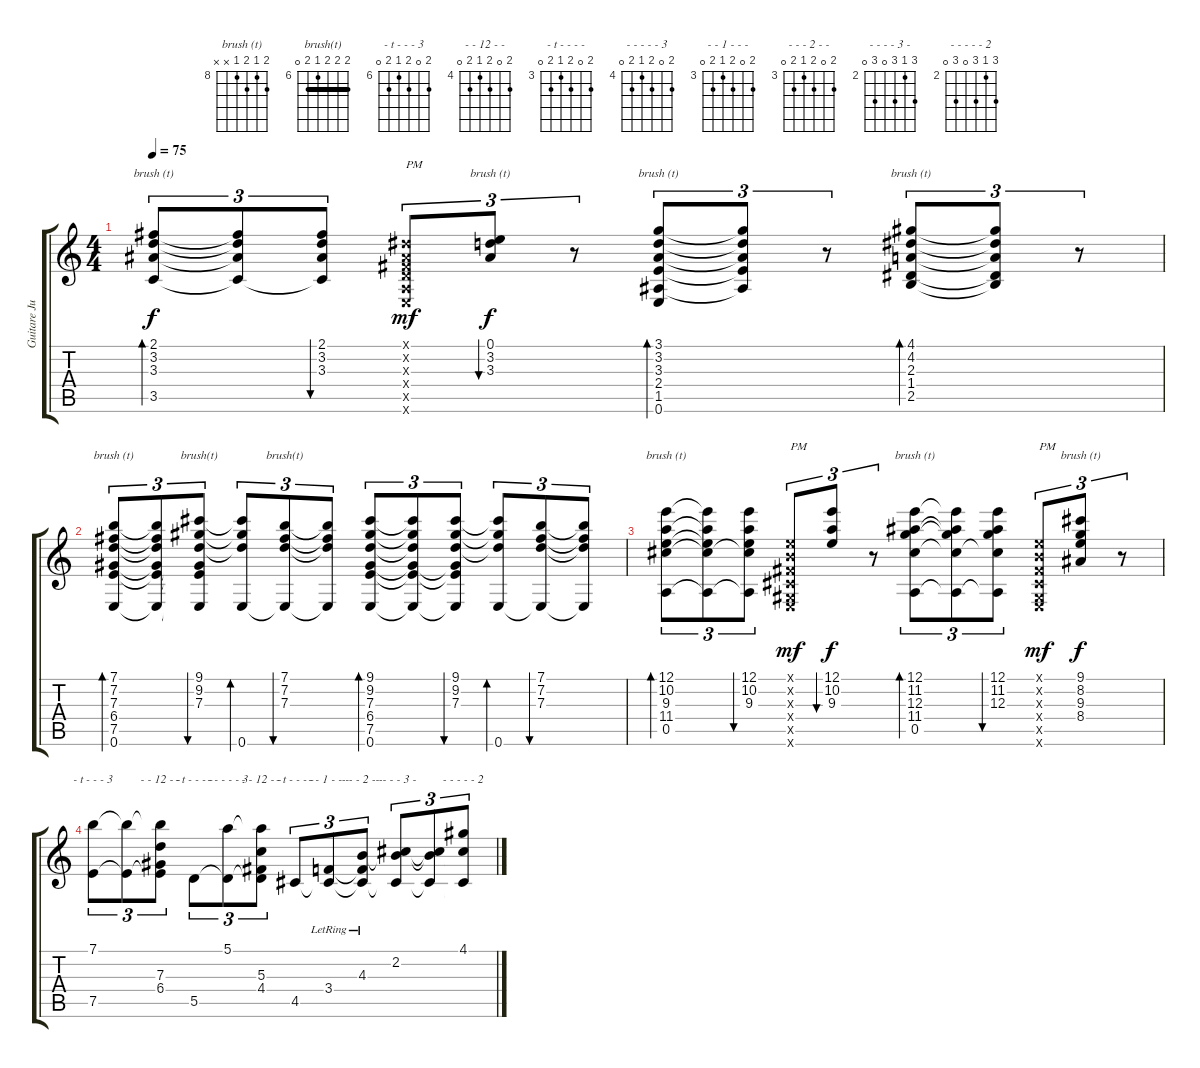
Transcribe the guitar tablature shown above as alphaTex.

\track ("Guitare Juillet 2000" "Guitare Ju") {instrument acousticguitarnylon}
\staff {score tabs}
\tuning (E4 B3 G3 D3 A2 E2) {hide}
\chord ("brush (t)" 2 3 3 x 3 x)
\chord ("brush (t)" 0 3 3 x 3 x)
\chord ("brush (t)" 3 3 3 2 1 0) {barre 3}
\chord ("brush (t)" 4 4 2 1 2 x) {barre 4}
\chord ("brush (t)" 7 7 7 6 7 0) {firstfret 6 barre 7}
\chord ("brush(t)" 9 9 7 6 7 0) {firstfret 6 barre 9}
\chord ("brush(t)" 7 7 7 6 7 0) {firstfret 6 barre 7}
\chord ("brush (t)" 12 10 9 11 0 x) {firstfret 9}
\chord ("brush (t)" 12 11 12 11 0 x) {firstfret 11}
\chord ("brush (t)" 9 8 9 8 x x) {firstfret 8}
\chord ("- t - - - 3" 7 0 7 6 7 0) {firstfret 6}
\chord ("- - 12 - -" 7 0 7 6 7 0) {firstfret 6}
\chord ("- t - - - -" 5 0 5 4 5 0) {firstfret 4}
\chord ("- - - - - 3" 5 0 5 4 5 0) {firstfret 4}
\chord ("- - 12 - -" 5 0 5 4 5 0) {firstfret 4}
\chord ("- t - - - -" 4 0 4 3 4 0) {firstfret 3}
\chord ("- - 1 - - -" 4 0 4 3 4 0) {firstfret 3}
\chord ("- - - 2 - -" 4 0 4 3 4 0) {firstfret 3}
\chord ("- - - - 3 -" 4 2 4 0 4 0) {firstfret 2}
\chord ("- - - - - 2" 4 2 4 0 4 0) {firstfret 2}
\ts (4 4)
\tempo 75
\clef g2
\ks c
(2.1 3.2 3.3 3.5).8{tu (3 2) bd 60 ch "brush (t)" dy f} (2.1{t} 3.2{t} 3.3{t} 3.5{t}).8{tu (3 2)} (2.1 3.2 3.3 3.5{t}).8{tu (3 2) bu 60} (-1.1{x} -1.2{x} -1.3{x} 0.4{x} 0.5{x} 0.6{x}).8{tu (3 2) txt "PM" dy mf} (0.1 3.2 3.3).8{tu (3 2) bu 60 ch "brush (t)" dy f} r.8{tu (3 2)} (3.1 3.2 3.3 2.4 1.5 0.6).8{tu (3 2) bd 30 ch "brush (t)"} (3.1{t} 3.2{t} 3.3{t} 2.4{t} 1.5{t}).8{tu (3 2)} r.8{tu (3 2)} (4.1 4.2 2.3 1.4 2.5).8{tu (3 2) bd 30 ch "brush (t)"} (4.1{t} 4.2{t} 2.3{t} 1.4{t} 2.5{t}).8{tu (3 2)} r.8{tu (3 2)} |
(7.1 7.2 7.3 6.4 7.5 0.6).8{tu (3 2) bd 240 ch "brush (t)"} (7.1{t} 7.2{t} 7.3{t} 6.4{t} 7.5{t} 0.6{t}).8{tu (3 2)} (9.1 9.2 7.3 6.4{t} 7.5{t} 0.6{t}).8{tu (3 2) bu 60 ch "brush(t)"} (9.1{t} 9.2{t} 7.3{t} 0.6).8{tu (3 2) bd 30} (7.1 7.2 7.3 0.6{t}).8{tu (3 2) bu 60 ch "brush(t)"} (7.1{t} 7.2{t} 7.3{t} 0.6{t}).8{tu (3 2)} (9.1 9.2 7.3 6.4 7.5 0.6).8{tu (3 2) bd 60} (9.1{t} 9.2{t} 7.3{t} 6.4{t} 7.5{t} 0.6{t}).8{tu (3 2)} (9.1 9.2 7.3 6.4{t} 7.5{t} 0.6{t}).8{tu (3 2) bu 60} (9.1{t} 9.2{t} 7.3{t} 0.6).8{tu (3 2) bd 30} (7.1 7.2 7.3 0.6{t}).8{tu (3 2) bu 60} (7.1{t} 7.2{t} 7.3{t} 0.6{t}).8{tu (3 2)} |
(12.1 10.2 9.3 11.4 0.5).8{tu (3 2) bd 60 ch "brush (t)"} (12.1{t} 10.2{t} 9.3{t} 11.4{t} 0.5{t}).8{tu (3 2)} (12.1 10.2 9.3 11.4{t} 0.5{t}).8{tu (3 2) bu 60} (0.1{x} 0.2{x} -1.3{x} -1.4{x} -1.5{x} 0.6{x}).8{tu (3 2) txt "PM" dy mf} (12.1 10.2 9.3).8{tu (3 2) bu 30 dy f} r.8{tu (3 2)} (12.1 11.2 12.3 11.4 0.5).8{tu (3 2) bd 60 ch "brush (t)"} (12.1{t} 11.2{t} 12.3{t} 11.4{t} 0.5{t}).8{tu (3 2)} (12.1 11.2 12.3 11.4{t} 0.5{t}).8{tu (3 2) bu 60} (0.1{x} 0.2{x} -1.3{x} -1.4{x} -1.5{x} 0.6{x}).8{tu (3 2) txt "PM" dy mf} (9.1 8.2 9.3 8.4).8{tu (3 2) ch "brush (t)" dy f} r.8{tu (3 2)} |
(7.1 7.5).8{tu (3 2) ch "- t - - - 3"} (7.1{t} 7.5{t}).8{tu (3 2)} (7.1{t} 7.3 6.4 7.5{t}).8{tu (3 2) ch "- - 12 - -"} 5.5.8{tu (3 2) ch "- t - - - -"} (5.1 5.5{t}).8{tu (3 2) ch "- - - - - 3"} (5.1{t} 5.3 4.4 5.5{t}).8{tu (3 2) ch "- - 12 - -"} 4.5.8{tu (3 2) ch "- t - - - -"} (3.4{lr} 4.5{t}).8{tu (3 2) ch "- - 1 - - -"} (4.3{lr} 3.4{t} 4.5{t}).8{tu (3 2) ch "- - - 2 - -"} (2.2 4.3{t} 4.5{t}).8{tu (3 2) ch "- - - - 3 -"} (2.2{t} 4.3{t} 4.5{t}).8{tu (3 2)} (4.1 2.2{t} 4.5{t}).8{tu (3 2) ch "- - - - - 2"}
